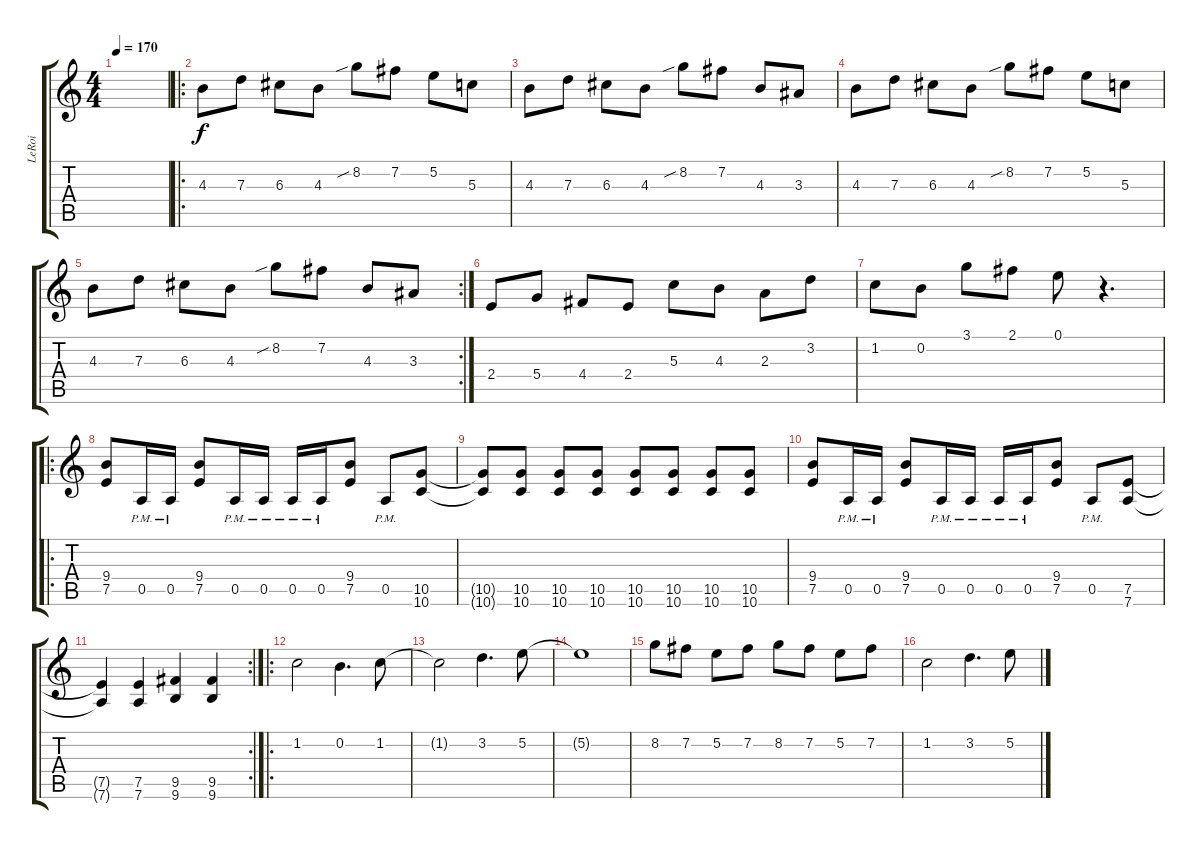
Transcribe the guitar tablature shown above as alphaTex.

\track ("LeRoi" "LeRoi") {instrument distortionguitar}
\staff {score tabs}
\tuning (E4 B3 G3 D3 A2 D2) {hide}
\ts (4 4)
\tempo 170
\clef g2
\ks c
|
\ro
4.3.8 7.3.8 6.3.8 4.3.8 8.2{sib}.8 7.2.8 5.2.8 5.3.8 |
4.3.8 7.3.8 6.3.8 4.3.8 8.2{sib}.8 7.2.8 4.3.8 3.3.8 |
4.3.8 7.3.8 6.3.8 4.3.8 8.2{sib}.8 7.2.8 5.2.8 5.3.8 |
\rc 2
4.3.8 7.3.8 6.3.8 4.3.8 8.2{sib}.8 7.2.8 4.3.8 3.3.8 |
2.4.8 5.4.8 4.4.8 2.4.8 5.3.8 4.3.8 2.3.8 3.2.8 |
1.2.8 0.2.8 3.1.8 2.1.8 0.1.8 r.4{d} |
\ro
(9.4 7.5).8 0.5{pm}.16 0.5{pm}.16 (9.4 7.5).8 0.5{pm}.16 0.5{pm}.16 0.5{pm}.16 0.5{pm}.16 (9.4 7.5).8 0.5{pm}.8 (10.5 10.6).8 |
(10.5{t} 10.6{t}).8 (10.5 10.6).8 (10.5 10.6).8 (10.5 10.6).8 (10.5 10.6).8 (10.5 10.6).8 (10.5 10.6).8 (10.5 10.6).8 |
(9.4 7.5).8 0.5{pm}.16 0.5{pm}.16 (9.4 7.5).8 0.5{pm}.16 0.5{pm}.16 0.5{pm}.16 0.5{pm}.16 (9.4 7.5).8 0.5{pm}.8 (7.5 7.6).8 |
\rc 2
(7.5{t} 7.6{t}).4 (7.5 7.6).4 (9.5 9.6).4 (9.5 9.6).4 |
\ro
1.2.2 0.2.4{d} 1.2.8 |
1.2{t}.2 3.2.4{d} 5.2.8 |
5.2{t}.1 |
8.2.8 7.2.8 5.2.8 7.2.8 8.2.8 7.2.8 5.2.8 7.2.8 |
1.2.2 3.2.4{d} 5.2.8
